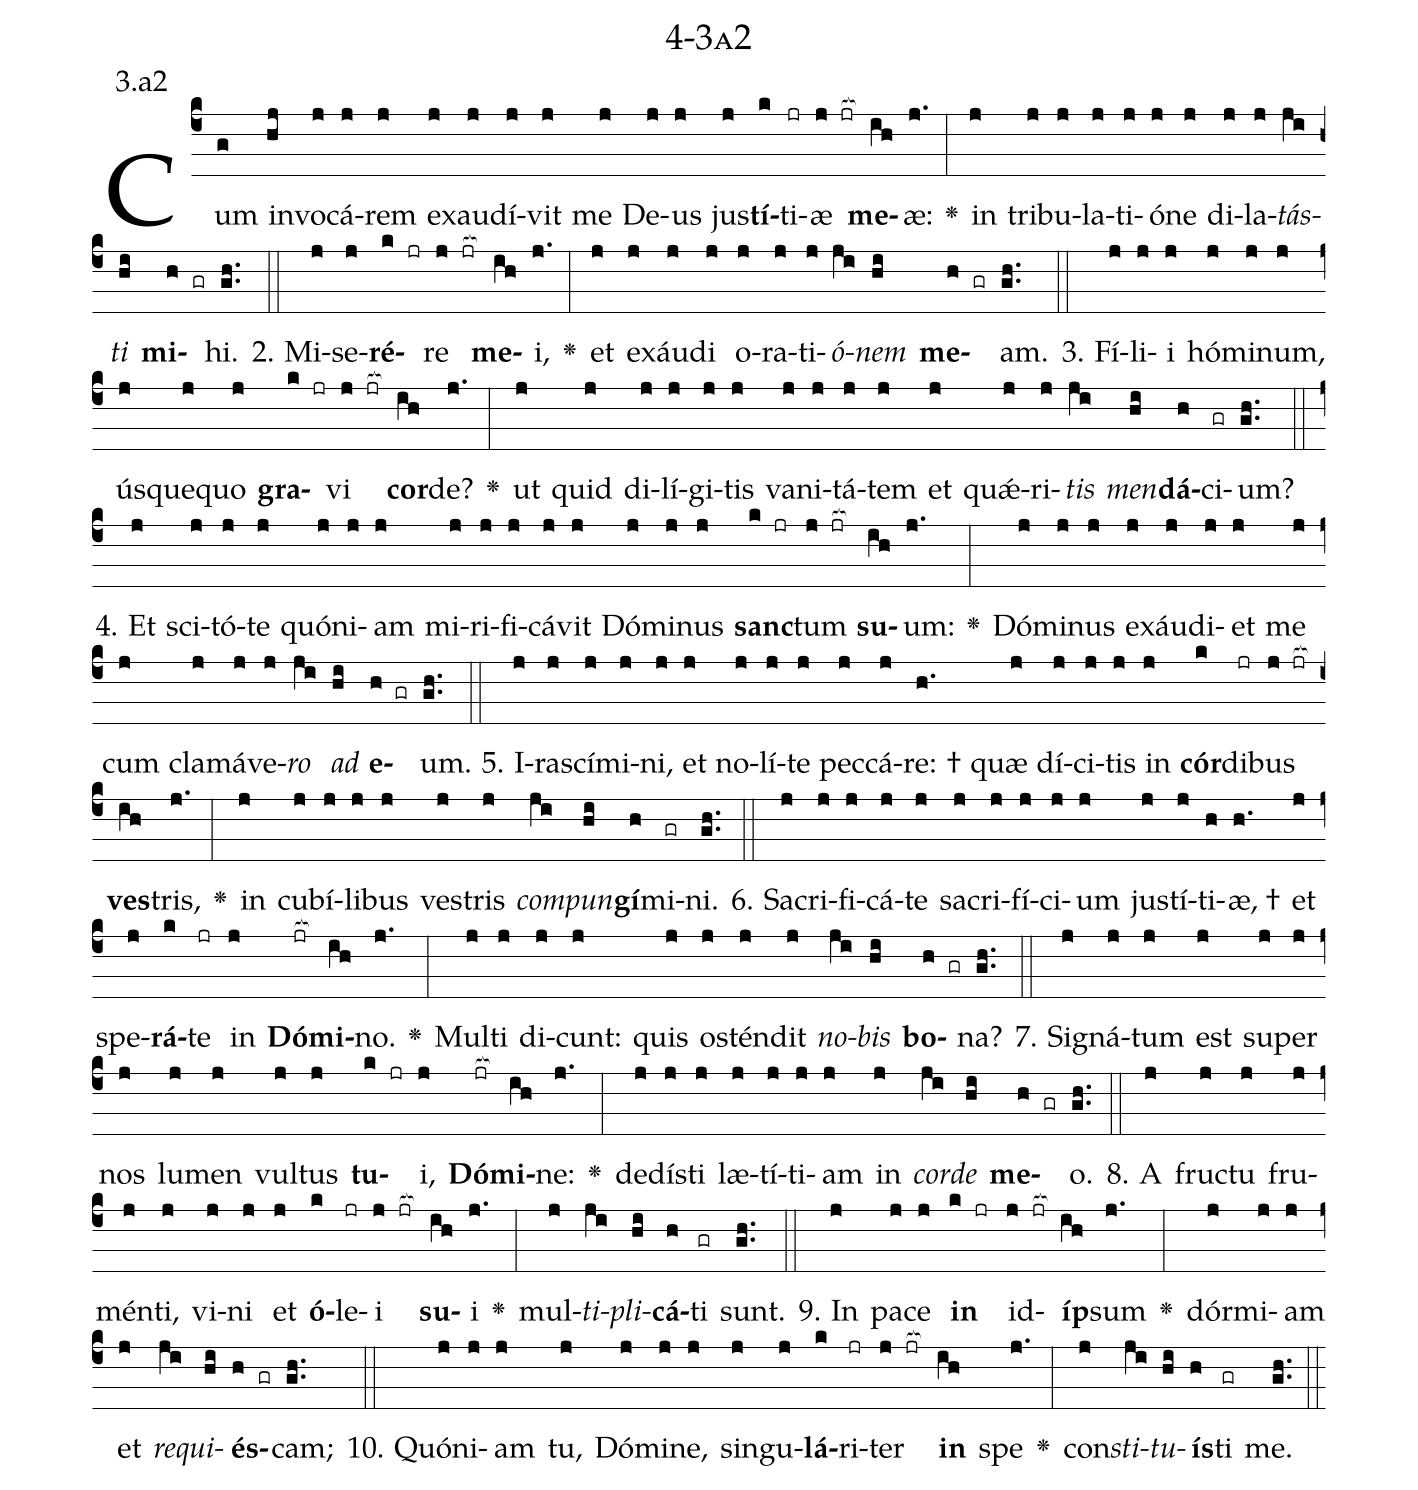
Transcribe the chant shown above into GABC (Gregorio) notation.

name: 4-3a2;
annotation: 3.a2;
%%
(c4)Cum(g) in(hj)vo(j)cá(j)rem(j) ex(j)au(j)dí(j)vit(j) me(j) De(j)us(j) jus(j)<b>tí</b>(k)ti(jr)æ(j jr[ocb:1{]) <b>me</b>(ih[ocb:0}])æ:(j.) <v>\greheightstar</v>(:) in(j) tri(j)bu(j)la(j)ti(j)ó(j)ne(j) di(j)la(j)<i>tás</i>(ji)<i>ti</i>(hi) <b>mi</b>(h gr)hi.(gh..) (::)
2. Mi(j)se(j)<b>ré</b>(k jr)re(j jr[ocb:1{]) <b>me</b>(ih[ocb:0}])i,(j.) <v>\greheightstar</v>(:) et(j) ex(j)áu(j)di(j) o(j)ra(j)ti(j)<i>ó</i>(ji)<i>nem</i>(hi) <b>me</b>(h gr)am.(gh..) (::)
3. Fí(j)li(j)i(j) hó(j)mi(j)num,(j) ús(j)que(j)quo(j) <b>gra</b>(k jr)vi(j jr[ocb:1{]) <b>cor</b>(ih[ocb:0}])de?(j.) <v>\greheightstar</v>(:) ut(j) quid(j) di(j)lí(j)gi(j)tis(j) va(j)ni(j)tá(j)tem(j) et(j) quǽ(j)ri(j)<i>tis</i>(ji) <i>men</i>(hi)<b>dá</b>(h)ci(gr)um?(gh..) (::)
4. Et(j) sci(j)tó(j)te(j) quón(j)i(j)am(j) mi(j)ri(j)fi(j)cá(j)vit(j) Dó(j)mi(j)nus(j) <b>sanc</b>(k jr)tum(j jr[ocb:1{]) <b>su</b>(ih[ocb:0}])um:(j.) <v>\greheightstar</v>(:) Dó(j)mi(j)nus(j) ex(j)áu(j)di(j)et(j) me(j) cum(j) cla(j)má(j)ve(j)<i>ro</i>(ji) <i>ad</i>(hi) <b>e</b>(h gr)um.(gh..) (::)
5. I(j)ra(j)scí(j)mi(j)ni,(j) et(j) no(j)lí(j)te(j) pec(j)cá(j)re: †(h.) quæ(j) dí(j)ci(j)tis(j) in(j) <b>cór</b>(k)di(jr)bus(j jr[ocb:1{]) <b>ves</b>(ih[ocb:0}])tris,(j.) <v>\greheightstar</v>(:) in(j) cu(j)bí(j)li(j)bus(j) ves(j)tris(j) <i>com</i>(ji)<i>pun</i>(hi)<b>gí</b>(h)mi(gr)ni.(gh..) (::)
6. Sa(j)cri(j)fi(j)cá(j)te(j) sa(j)cri(j)fí(j)ci(j)um(j) jus(j)tí(j)ti(h)æ, †(h.) et(j) spe(j)<b>rá</b>(k)te(jr) in(j) <b>Dó</b>(jr[ocb:1{])<b>mi</b>(ih[ocb:0}])no.(j.) <v>\greheightstar</v>(:) Mul(j)ti(j) di(j)cunt:(j) quis(j) os(j)tén(j)dit(j) <i>no</i>(ji)<i>bis</i>(hi) <b>bo</b>(h gr)na?(gh..) (::)
7. Si(j)gná(j)tum(j) est(j) su(j)per(j) nos(j) lu(j)men(j) vul(j)tus(j) <b>tu</b>(k jr)i,(j) <b>Dó</b>(jr[ocb:1{])<b>mi</b>(ih[ocb:0}])ne:(j.) <v>\greheightstar</v>(:) de(j)dís(j)ti(j) læ(j)tí(j)ti(j)am(j) in(j) <i>cor</i>(ji)<i>de</i>(hi) <b>me</b>(h gr)o.(gh..) (::)
8. A(j) fruc(j)tu(j) fru(j)mén(j)ti,(j) vi(j)ni(j) et(j) <b>ó</b>(k)le(jr)i(j jr[ocb:1{]) <b>su</b>(ih[ocb:0}])i(j.) <v>\greheightstar</v>(:) mul(j)<i>ti</i>(ji)<i>pli</i>(hi)<b>cá</b>(h)ti(gr) sunt.(gh..) (::)
9. In(j) pa(j)ce(j) <b>in</b>(k jr) id(j jr[ocb:1{])<b>íp</b>(ih[ocb:0}])sum(j.) <v>\greheightstar</v>(:) dór(j)mi(j)am(j) et(j) <i>re</i>(ji)<i>qui</i>(hi)<b>és</b>(h gr)cam;(gh..) (::)
10. Quón(j)i(j)am(j) tu,(j) Dó(j)mi(j)ne,(j) sin(j)gu(j)<b>lá</b>(k)ri(jr)ter(j jr[ocb:1{]) <b>in</b>(ih[ocb:0}]) spe(j.) <v>\greheightstar</v>(:) con(j)<i>sti</i>(ji)<i>tu</i>(hi)<b>ís</b>(h)ti(gr) me.(gh..) (::)
